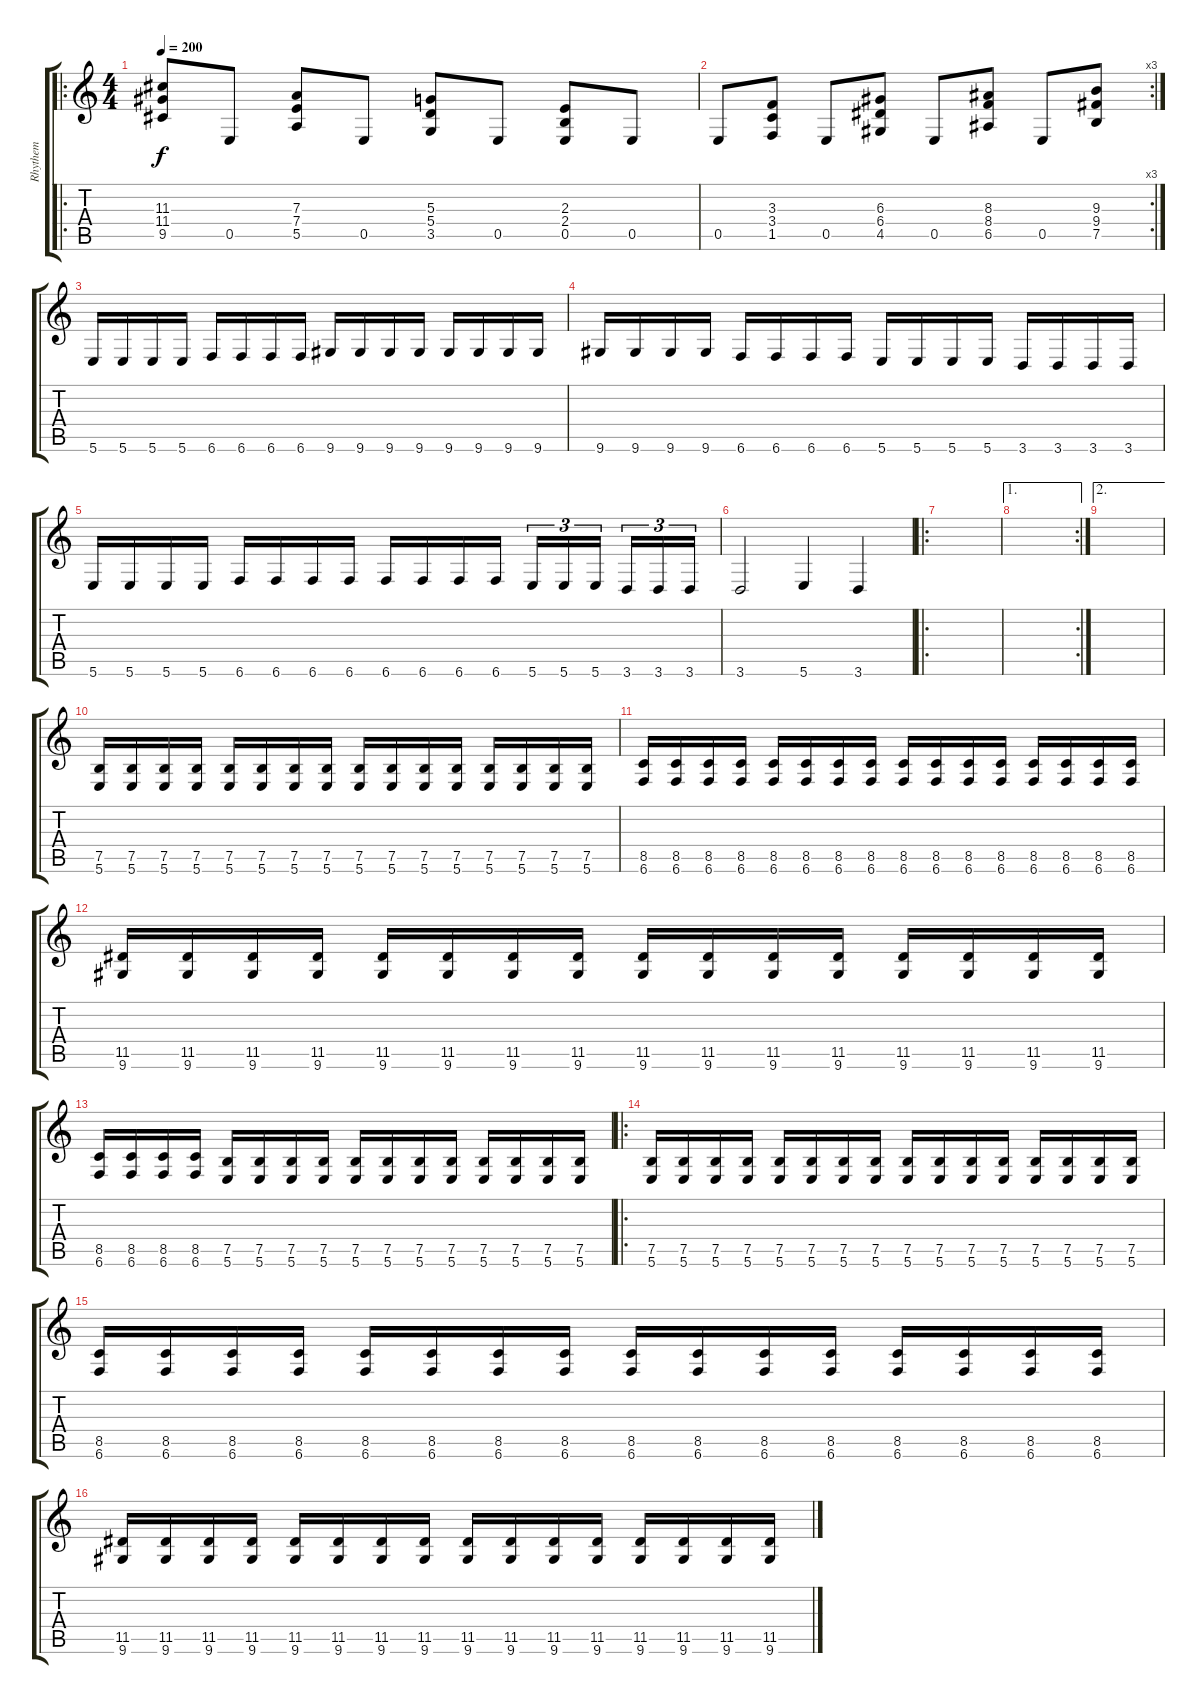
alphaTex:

\track ("Rhythem" "Rhythem") {instrument distortionguitar}
\staff {score tabs}
\tuning (B3 Gb3 D3 A2 E2 B1) {hide}
\ro
\ts (4 4)
\tempo 200
\clef g2
\ks c
(11.3 11.4 9.5).8{dy f} 0.5.8 (7.3 7.4 5.5).8 0.5.8 (5.3 5.4 3.5).8 0.5.8 (2.3 2.4 0.5).8 0.5.8 |
\rc 3
0.5.8 (3.3 3.4 1.5).8 0.5.8 (6.3 6.4 4.5).8 0.5.8 (8.3 8.4 6.5).8 0.5.8 (9.3 9.4 7.5).8 |
5.6.16 5.6.16 5.6.16 5.6.16 6.6.16 6.6.16 6.6.16 6.6.16 9.6.16 9.6.16 9.6.16 9.6.16 9.6.16 9.6.16 9.6.16 9.6.16 |
9.6.16 9.6.16 9.6.16 9.6.16 6.6.16 6.6.16 6.6.16 6.6.16 5.6.16 5.6.16 5.6.16 5.6.16 3.6.16 3.6.16 3.6.16 3.6.16 |
5.6.16 5.6.16 5.6.16 5.6.16 6.6.16 6.6.16 6.6.16 6.6.16 6.6.16 6.6.16 6.6.16 6.6.16 5.6.16{tu (3 2)} 5.6.16{tu (3 2)} 5.6.16{tu (3 2)} 3.6.16{tu (3 2)} 3.6.16{tu (3 2)} 3.6.16{tu (3 2)} |
3.6.2 5.6.4 3.6.4 |
\ro
|
\ae 1
\rc 2
|
\ae 2
|
(7.5 5.6).16 (7.5 5.6).16 (7.5 5.6).16 (7.5 5.6).16 (7.5 5.6).16 (7.5 5.6).16 (7.5 5.6).16 (7.5 5.6).16 (7.5 5.6).16 (7.5 5.6).16 (7.5 5.6).16 (7.5 5.6).16 (7.5 5.6).16 (7.5 5.6).16 (7.5 5.6).16 (7.5 5.6).16 |
(8.5 6.6).16 (8.5 6.6).16 (8.5 6.6).16 (8.5 6.6).16 (8.5 6.6).16 (8.5 6.6).16 (8.5 6.6).16 (8.5 6.6).16 (8.5 6.6).16 (8.5 6.6).16 (8.5 6.6).16 (8.5 6.6).16 (8.5 6.6).16 (8.5 6.6).16 (8.5 6.6).16 (8.5 6.6).16 |
(11.5 9.6).16 (11.5 9.6).16 (11.5 9.6).16 (11.5 9.6).16 (11.5 9.6).16 (11.5 9.6).16 (11.5 9.6).16 (11.5 9.6).16 (11.5 9.6).16 (11.5 9.6).16 (11.5 9.6).16 (11.5 9.6).16 (11.5 9.6).16 (11.5 9.6).16 (11.5 9.6).16 (11.5 9.6).16 |
(8.5 6.6).16 (8.5 6.6).16 (8.5 6.6).16 (8.5 6.6).16 (7.5 5.6).16 (7.5 5.6).16 (7.5 5.6).16 (7.5 5.6).16 (7.5 5.6).16 (7.5 5.6).16 (7.5 5.6).16 (7.5 5.6).16 (7.5 5.6).16 (7.5 5.6).16 (7.5 5.6).16 (7.5 5.6).16 |
\ro
(7.5 5.6).16 (7.5 5.6).16 (7.5 5.6).16 (7.5 5.6).16 (7.5 5.6).16 (7.5 5.6).16 (7.5 5.6).16 (7.5 5.6).16 (7.5 5.6).16 (7.5 5.6).16 (7.5 5.6).16 (7.5 5.6).16 (7.5 5.6).16 (7.5 5.6).16 (7.5 5.6).16 (7.5 5.6).16 |
(8.5 6.6).16 (8.5 6.6).16 (8.5 6.6).16 (8.5 6.6).16 (8.5 6.6).16 (8.5 6.6).16 (8.5 6.6).16 (8.5 6.6).16 (8.5 6.6).16 (8.5 6.6).16 (8.5 6.6).16 (8.5 6.6).16 (8.5 6.6).16 (8.5 6.6).16 (8.5 6.6).16 (8.5 6.6).16 |
(11.5 9.6).16 (11.5 9.6).16 (11.5 9.6).16 (11.5 9.6).16 (11.5 9.6).16 (11.5 9.6).16 (11.5 9.6).16 (11.5 9.6).16 (11.5 9.6).16 (11.5 9.6).16 (11.5 9.6).16 (11.5 9.6).16 (11.5 9.6).16 (11.5 9.6).16 (11.5 9.6).16 (11.5 9.6).16
